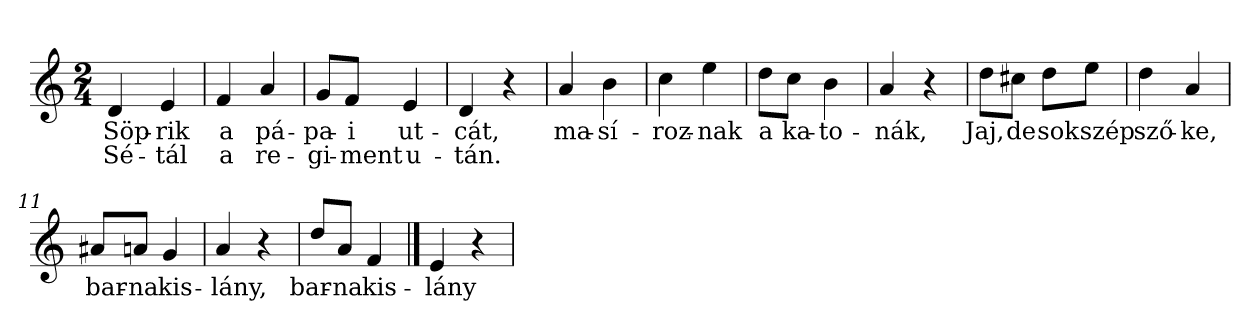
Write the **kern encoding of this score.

**kern	**text	**text
*part1	*part1	*part1
*staff1	*staff1	*staff1
*clefG2	*	*
*k[]	*	*
*C:	*	*
*M2/4	*	*
=1	=1	=1
4d/	Söp-	Sé-
4e/	-rik	-tál
=2	=2	=2
4f/	a	a
4a/	pá-	re-
=3	=3	=3
8g/L	-pa-	-gi-
8f/J	-i	-ment
4e/	ut-	u-
=4	=4	=4
4d/	-cát,	-tán.
4r	.	.
=5	=5	=5
4a/	ma-	.
4b\	-sí-	.
=6	=6	=6
4cc\	-roz-	.
4ee\	-nak	.
=7	=7	=7
8dd\L	a	.
8cc\J	ka-	.
4b\	-to-	.
=8	=8	=8
4a/	-nák,	.
4r	.	.
!!LO:LB:g=z
=9	=9	=9
8dd\L	Jaj,	.
8cc#X\J	de	.
8dd\L	sok	.
8ee\J	szép	.
=10	=10	=10
4dd\	sző-	.
4a/	-ke,	.
=11	=11	=11
8a#X/L	bar-	.
8an/J	-na	.
4g/	kis-	.
=12	=12	=12
4a/	-lány,	.
4r	.	.
=13	=13	=13
8dd/L	bar-	.
8a/J	-na	.
4f/	kis-	.
==14	==14	==14
4e/	-lány-	.
4r	.	.
=	=	=
*-	*-	*-
